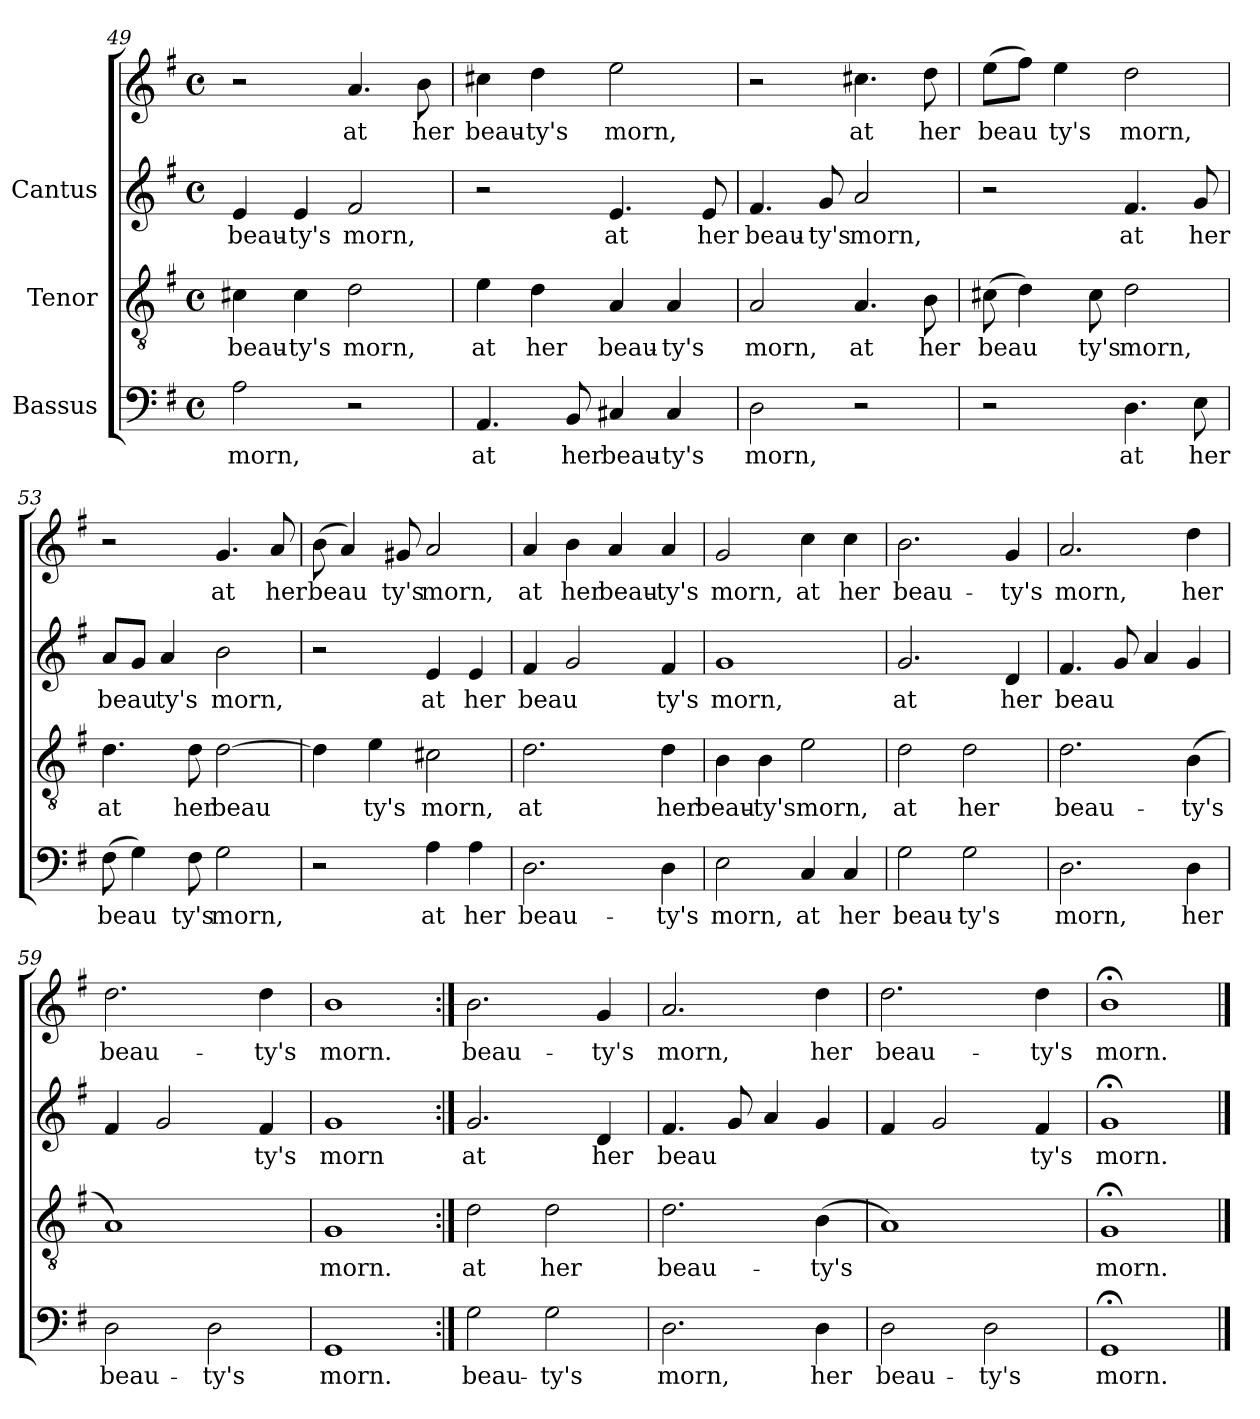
**kern	**text	**kern	**text	**kern	**text	**kern	**text
*part3	*part3	*part2	*part2	*part1	*part1	*part1	*part1
*staff4	*staff4	*staff3	*staff3	*staff2	*staff2	*staff1	*staff1
*I"Bassus	*	*I"Tenor	*	*I"Cantus	*	*	*
*clefF4	*	*clefGv2	*	*clefG2	*	*clefG2	*
*k[f#]	*	*k[f#]	*	*k[f#]	*	*k[f#]	*
*G:	*	*G:	*	*G:	*	*G:	*
*M4/4	*	*M4/4	*	*M4/4	*	*M4/4	*
*met(c)	*	*met(c)	*	*met(c)	*	*met(c)	*
=49	=49	=49	=49	=49	=49	=49	=49
!	!LO:LY:b:cj	!	!LO:LY:b:cj	!	!LO:LY:b:cj	!	!
2A\	morn,	4c#X\	beau-	4e/	beau-	2r	.
!	!	!	!LO:LY:b:cj	!	!LO:LY:b:cj	!	!
.	.	4c#\	-ty's	4e/	-ty's	.	.
!	!	!	!LO:LY:b:cj	!	!LO:LY:b:cj	!	!LO:LY:b:cj
2r	.	2d\	morn,	2f#/	morn,	4.a/	at
!	!	!	!	!	!	!	!LO:LY:b:cj
.	.	.	.	.	.	8b\	her
!!LO:LB:g=z
=50	=50	=50	=50	=50	=50	=50	=50
!	!LO:LY:b:cj	!	!LO:LY:b:cj	!	!	!	!LO:LY:b:cj
4.AA/	at	4e\	at	2r	.	4cc#X\	beau-
!	!	!	!LO:LY:b:cj	!	!	!	!LO:LY:b:cj
.	.	4d\	her	.	.	4dd\	-ty's
!	!LO:LY:b:cj	!	!	!	!	!	!
8BB/	her	.	.	.	.	.	.
!	!LO:LY:b:cj	!	!LO:LY:b:cj	!	!LO:LY:b:cj	!	!LO:LY:b:cj
4C#X/	beau-	4A/	beau-	4.e/	at	2ee\	morn,
!	!LO:LY:b:cj	!	!LO:LY:b:cj	!	!	!	!
4C#/	-ty's	4A/	-ty's	.	.	.	.
!	!	!	!	!	!LO:LY:b:cj	!	!
.	.	.	.	8e/	her	.	.
=51	=51	=51	=51	=51	=51	=51	=51
!	!LO:LY:b:cj	!	!LO:LY:b:cj	!	!LO:LY:b:cj	!	!
2D\	morn,	2A/	morn,	4.f#/	beau-	2r	.
!	!	!	!	!	!LO:LY:b:cj	!	!
.	.	.	.	8g/	-ty's	.	.
!	!	!	!LO:LY:b:cj	!	!LO:LY:b:cj	!	!LO:LY:b:cj
2r	.	4.A/	at	2a/	morn,	4.cc#X\	at
!	!	!	!LO:LY:b:cj	!	!	!	!LO:LY:b:cj
.	.	8B\	her	.	.	8dd\	her
=52	=52	=52	=52	=52	=52	=52	=52
!	!	!	!LO:LY:b:cj	!	!	!	!LO:LY:b:cj
2r	.	(>8c#X\	beau-	2r	.	(>8ee\L	beau-
!	!	!	!LO:LY:b:cj	!	!	!	!LO:LY:b:cj
.	.	4d\)	-	.	.	8ff#\J)	-
!	!	!	!	!	!	!	!LO:LY:b:cj
.	.	.	.	.	.	4ee\	ty's
!	!	!	!LO:LY:b:cj	!	!	!	!
.	.	8c#\	ty's	.	.	.	.
!	!LO:LY:b:cj	!	!LO:LY:b:cj	!	!LO:LY:b:cj	!	!LO:LY:b:cj
4.D\	at	2d\	morn,	4.f#/	at	2dd\	morn,
!	!LO:LY:b:cj	!	!	!	!LO:LY:b:cj	!	!
8E\	her	.	.	8g/	her	.	.
=53	=53	=53	=53	=53	=53	=53	=53
!	!LO:LY:b:cj	!	!LO:LY:b:cj	!	!LO:LY:b:cj	!	!
(>8F#\	beau-	4.d\	at	8a/L	beau-	2r	.
!	!LO:LY:b:cj	!	!	!	!LO:LY:b:cj	!	!
4G\)	-	.	.	8g/J	-	.	.
!	!	!	!	!	!LO:LY:b:cj	!	!
.	.	.	.	4a/	ty's	.	.
!	!LO:LY:b:cj	!	!LO:LY:b:cj	!	!	!	!
8F#\	ty's	8d\	her	.	.	.	.
!	!LO:LY:b:cj	!	!LO:LY:b:cj	!	!LO:LY:b:cj	!	!LO:LY:b:cj
2G\	morn,	[>2d\	beau-	2b\	morn,	4.g/	at
!	!	!	!	!	!	!	!LO:LY:b:cj
.	.	.	.	.	.	8a/	her
!!LO:LB:g=z
=54	=54	=54	=54	=54	=54	=54	=54
!	!	!	!LO:LY:b:cj	!	!	!	!LO:LY:b:cj
2r	.	4d\]	-	2r	.	(>8b\	beau-
!	!	!	!	!	!	!	!LO:LY:b:cj
.	.	.	.	.	.	4a/)	-
!	!	!	!LO:LY:b:cj	!	!	!	!
.	.	4e\	ty's	.	.	.	.
!	!	!	!	!	!	!	!LO:LY:b:cj
.	.	.	.	.	.	8g#X/	ty's
!	!LO:LY:b:cj	!	!LO:LY:b:cj	!	!LO:LY:b:cj	!	!LO:LY:b:cj
4A\	at	2c#X\	morn,	4e/	at	2a/	morn,
!	!LO:LY:b:cj	!	!	!	!LO:LY:b:cj	!	!
4A\	her	.	.	4e/	her	.	.
=55	=55	=55	=55	=55	=55	=55	=55
!	!LO:LY:b:cj	!	!LO:LY:b:cj	!	!LO:LY:b:cj	!	!LO:LY:b:cj
2.D\	beau-	2.d\	at	4f#/	beau-	4a/	at
!	!	!	!	!	!LO:LY:b:cj	!	!LO:LY:b:cj
.	.	.	.	2g/	-	4b\	her
!	!	!	!	!	!	!	!LO:LY:b:cj
.	.	.	.	.	.	4a/	beau-
!	!LO:LY:b:cj	!	!LO:LY:b:cj	!	!LO:LY:b:cj	!	!LO:LY:b:cj
4D\	-ty's	4d\	her	4f#/	ty's	4a/	-ty's
=56	=56	=56	=56	=56	=56	=56	=56
!	!LO:LY:b:cj	!	!LO:LY:b:cj	!	!LO:LY:b:cj	!	!LO:LY:b:cj
2E\	morn,	4B\	beau-	1g	morn,	2g/	morn,
!	!	!	!LO:LY:b:cj	!	!	!	!
.	.	4B\	-ty's	.	.	.	.
!	!LO:LY:b:cj	!	!LO:LY:b:cj	!	!	!	!LO:LY:b:cj
4C/	at	2e\	morn,	.	.	4cc\	at
!	!LO:LY:b:cj	!	!	!	!	!	!LO:LY:b:cj
4C/	her	.	.	.	.	4cc\	her
=57	=57	=57	=57	=57	=57	=57	=57
!	!LO:LY:b:cj	!	!LO:LY:b:cj	!	!LO:LY:b:cj	!	!LO:LY:b:cj
2G\	beau-	2d\	at	2.g/	at	2.b\	beau-
!	!LO:LY:b:cj	!	!LO:LY:b:cj	!	!	!	!
2G\	-ty's	2d\	her	.	.	.	.
!	!	!	!	!	!LO:LY:b:cj	!	!LO:LY:b:cj
.	.	.	.	4d/	her	4g/	-ty's
=58	=58	=58	=58	=58	=58	=58	=58
!	!LO:LY:b:cj	!	!LO:LY:b:cj	!	!LO:LY:b:cj	!	!LO:LY:b:cj
2.D\	morn,	2.d\	beau-	4.f#/	beau-	2.a/	morn,
!	!	!	!	!	!LO:LY:b:cj	!	!
.	.	.	.	8g/	--	.	.
!	!	!	!	!	!LO:LY:b:cj	!	!
.	.	.	.	4a/	--	.	.
!	!LO:LY:b:cj	!	!LO:LY:b:cj	!	!LO:LY:b:cj	!	!LO:LY:b:cj
4D\	her	(>4B\	-ty's	4g/	--	4dd\	her
!!LO:PB:g=z
=59	=59	=59	=59	=59	=59	=59	=59
!	!LO:LY:b:cj	!	!	!	!LO:LY:b:cj	!	!LO:LY:b:cj
2D\	beau-	1A)	.	4f#/	.	2.dd\	-beau-
!	!	!	!	!	!LO:LY:b:cj	!	!
.	.	.	.	2g/	.	.	.
!	!LO:LY:b:cj	!	!	!	!	!	!
2D\	-ty's	.	.	.	.	.	.
!	!	!	!	!	!LO:LY:b:cj	!	!LO:LY:b:cj
.	.	.	.	4f#/	ty's	4dd\	-ty's
=60	=60	=60	=60	=60	=60	=60	=60
!	!LO:LY:b:cj	!	!LO:LY:b:cj	!	!LO:LY:b:cj	!	!LO:LY:b:cj
1GG	morn.	1G	morn.	1g	morn	1b	morn.
=61:|!	=61:|!	=61:|!	=61:|!	=61:|!	=61:|!	=61:|!	=61:|!
!	!LO:LY:b:cj	!	!LO:LY:b:cj	!	!LO:LY:b:cj	!	!LO:LY:b:cj
2G\	beau-	2d\	at	2.g/	at	2.b\	beau-
!	!LO:LY:b:cj	!	!LO:LY:b:cj	!	!	!	!
2G\	-ty's	2d\	her	.	.	.	.
!	!	!	!	!	!LO:LY:b:cj	!	!LO:LY:b:cj
.	.	.	.	4d/	her	4g/	-ty's
=62	=62	=62	=62	=62	=62	=62	=62
!	!LO:LY:b:cj	!	!LO:LY:b:cj	!	!LO:LY:b:cj	!	!LO:LY:b:cj
2.D\	morn,	2.d\	beau-	4.f#/	beau-	2.a/	morn,
!	!	!	!	!	!LO:LY:b:cj	!	!
.	.	.	.	8g/	--	.	.
!	!	!	!	!	!LO:LY:b:cj	!	!
.	.	.	.	4a/	--	.	.
!	!LO:LY:b:cj	!	!LO:LY:b:cj	!	!LO:LY:b:cj	!	!LO:LY:b:cj
4D\	her	(>4B\	-ty's	4g/	--	4dd\	her
=63	=63	=63	=63	=63	=63	=63	=63
!	!LO:LY:b:cj	!	!	!	!LO:LY:b:cj	!	!LO:LY:b:cj
2D\	beau-	1A)	.	4f#/	.	2.dd\	-beau-
!	!	!	!	!	!LO:LY:b:cj	!	!
.	.	.	.	2g/	.	.	.
!	!LO:LY:b:cj	!	!	!	!	!	!
2D\	-ty's	.	.	.	.	.	.
!	!	!	!	!	!LO:LY:b:cj	!	!LO:LY:b:cj
.	.	.	.	4f#/	ty's	4dd\	-ty's
=64	=64	=64	=64	=64	=64	=64	=64
!	!LO:LY:b:cj	!	!LO:LY:b:cj	!	!LO:LY:b:cj	!	!LO:LY:b:cj
1GG;<	morn.	1G;<	morn.	1g;<	morn.	1b;<	morn.
==	==	==	==	==	==	==	==
*-	*-	*-	*-	*-	*-	*-	*-
